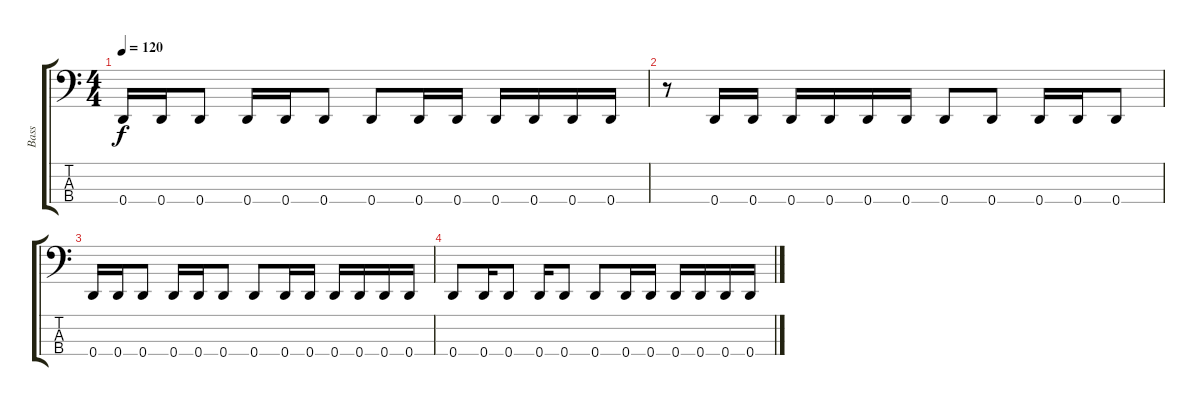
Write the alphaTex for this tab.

\track ("Bass" "Bass") {instrument electricbasspick}
\staff {score tabs}
\tuning (G2 D2 A1 D1) {hide}
\ts (4 4)
\tempo 120
\clef f4
\ks c
0.4.16{dy f} 0.4.16 0.4.8 0.4.16 0.4.16 0.4.8 0.4.8 0.4.16 0.4.16 0.4.16 0.4.16 0.4.16 0.4.16 |
r.8 0.4.16 0.4.16 0.4.16 0.4.16 0.4.16 0.4.16 0.4.8 0.4.8 0.4.16 0.4.16 0.4.8 |
0.4.16 0.4.16 0.4.8 0.4.16 0.4.16 0.4.8 0.4.8 0.4.16 0.4.16 0.4.16 0.4.16 0.4.16 0.4.16 |
0.4.8 0.4.16 0.4.8 0.4.16 0.4.8 0.4.8 0.4.16 0.4.16 0.4.16 0.4.16 0.4.16 0.4.16
